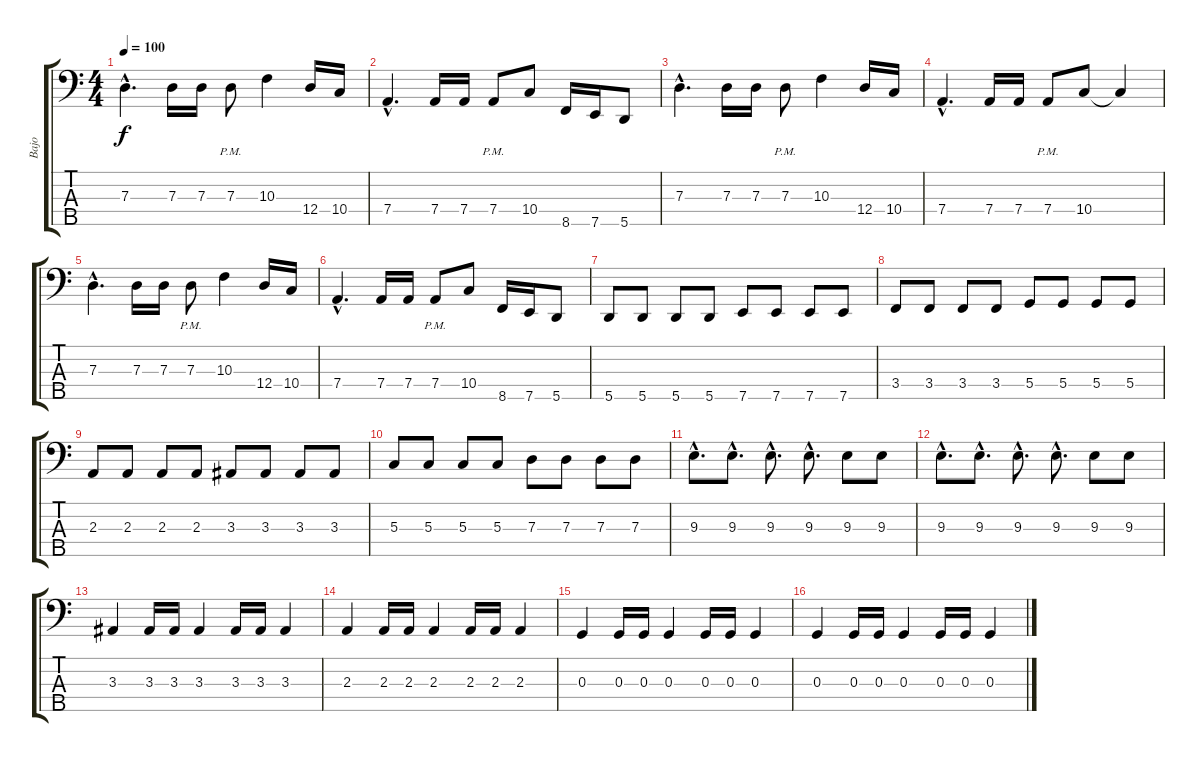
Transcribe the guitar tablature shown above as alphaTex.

\track ("Bajo" "Bajo") {instrument electricbassfinger}
\staff {score tabs}
\tuning (F2 C2 G1 D1 A0) {hide}
\ts (4 4)
\tempo 100
\clef f4
\ks c
7.3{hac}.4{d dy f} 7.3.16 7.3.16 7.3{pm}.8 10.3.4 12.4.16 10.4.16 |
7.4{hac}.4{d} 7.4.16 7.4.16 7.4{pm}.8 10.4.8 8.5.16 7.5.16 5.5.8 |
7.3{hac}.4{d} 7.3.16 7.3.16 7.3{pm}.8 10.3.4 12.4.16 10.4.16 |
7.4{hac}.4{d} 7.4.16 7.4.16 7.4{pm}.8 10.4.8 10.4{t}.4 |
7.3{hac}.4{d} 7.3.16 7.3.16 7.3{pm}.8 10.3.4 12.4.16 10.4.16 |
7.4{hac}.4{d} 7.4.16 7.4.16 7.4{pm}.8 10.4.8 8.5.16 7.5.16 5.5.8 |
5.5.8 5.5.8 5.5.8 5.5.8 7.5.8 7.5.8 7.5.8 7.5.8 |
3.4.8 3.4.8 3.4.8 3.4.8 5.4.8 5.4.8 5.4.8 5.4.8 |
2.3.8 2.3.8 2.3.8 2.3.8 3.3.8 3.3.8 3.3.8 3.3.8 |
5.3.8 5.3.8 5.3.8 5.3.8 7.3.8 7.3.8 7.3.8 7.3.8 |
9.3{hac}.8{d} 9.3{hac}.8{d} 9.3{hac}.8{d} 9.3{hac}.8{d} 9.3.8 9.3.8 |
9.3{hac}.8{d} 9.3{hac}.8{d} 9.3{hac}.8{d} 9.3{hac}.8{d} 9.3.8 9.3.8 |
3.3.4 3.3.16 3.3.16 3.3.4 3.3.16 3.3.16 3.3.4 |
2.3.4 2.3.16 2.3.16 2.3.4 2.3.16 2.3.16 2.3.4 |
0.3.4 0.3.16 0.3.16 0.3.4 0.3.16 0.3.16 0.3.4 |
0.3.4 0.3.16 0.3.16 0.3.4 0.3.16 0.3.16 0.3.4
